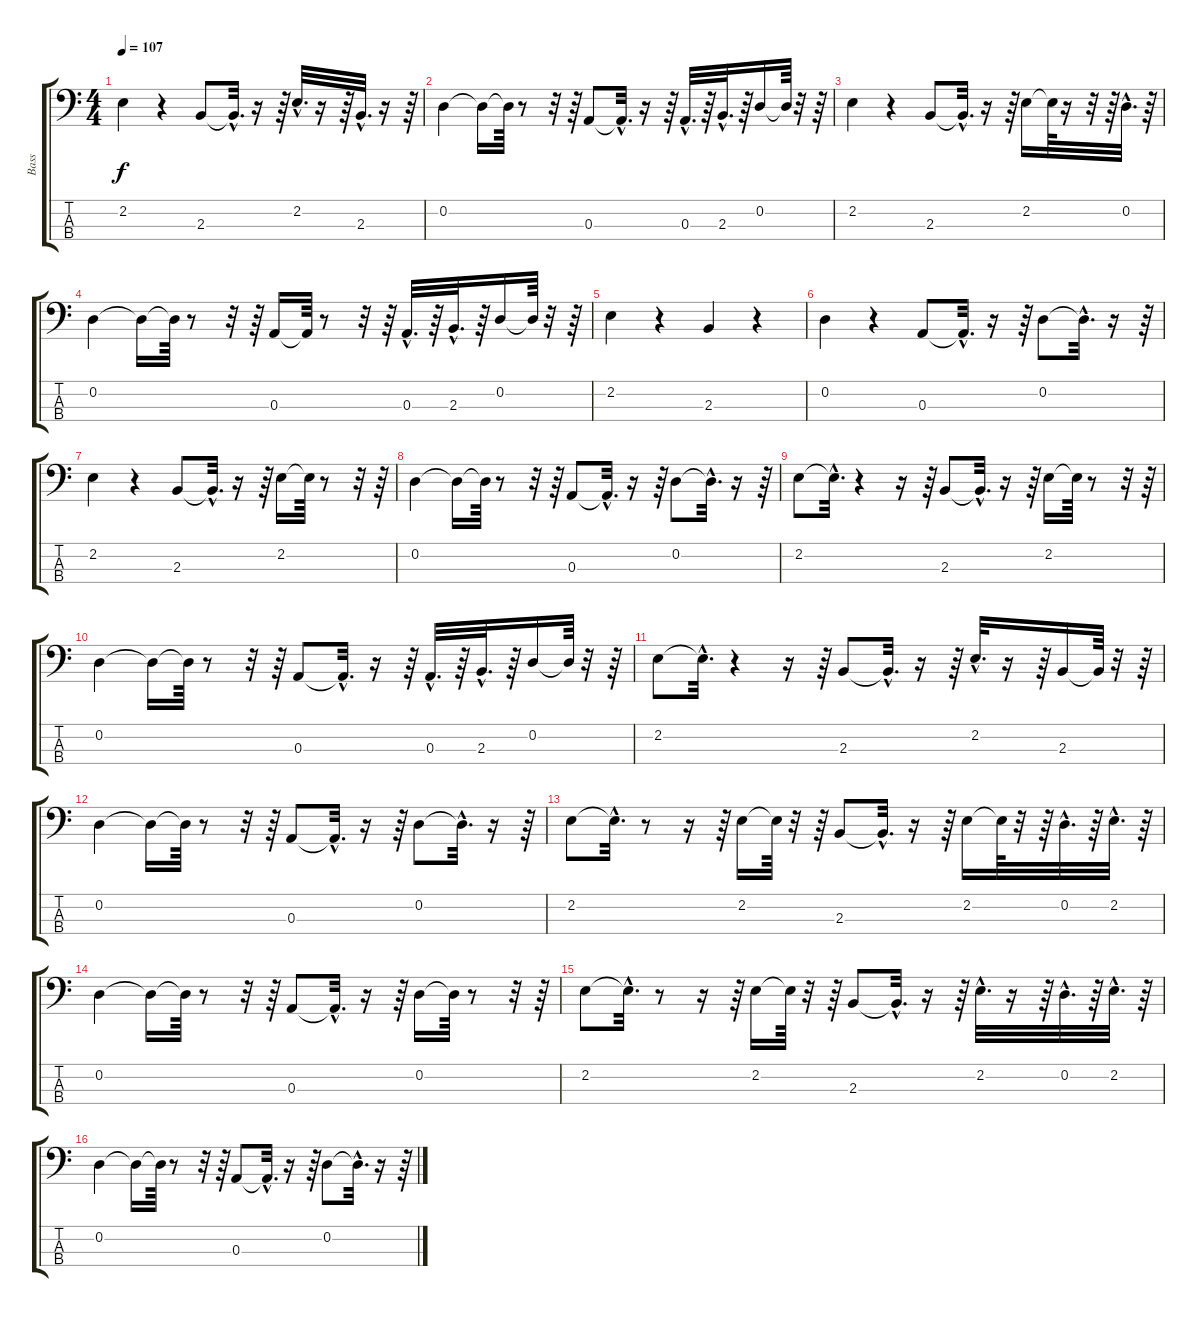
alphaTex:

\track ("Bass" "Bass") {instrument electricbassfinger}
\staff {score tabs}
\tuning (G2 D2 A1 E1) {hide}
\ts (4 4)
\tempo 107
\clef f4
\ks c
2.2.4{dy f} r.4 2.3.8 2.3{hac t}.32{d} r.16 r.64 2.2{hac}.32{d} r.16 r.64 2.3{hac}.32{d} r.16 r.64 |
0.2.4 0.2{t}.16 0.2{t}.64 r.8 r.32 r.64 0.3.8 0.3{hac t}.32{d} r.16 r.64 0.3{hac}.32{d} r.64 2.3{hac}.32{d} r.64 0.2.16 0.2{t}.64 r.32 r.64 |
2.2.4 r.4 2.3.8 2.3{hac t}.32{d} r.16 r.64 2.2.16 2.2{t}.64 r.16 r.32 r.64 0.2{hac}.32{d} r.64 |
0.2.4 0.2{t}.16 0.2{t}.64 r.8 r.32 r.64 0.3.16 0.3{t}.64 r.8 r.32 r.64 0.3{hac}.32{d} r.64 2.3{hac}.32{d} r.64 0.2.16 0.2{t}.64 r.32 r.64 |
2.2.4 r.4 2.3.4 r.4 |
0.2.4 r.4 0.3.8 0.3{hac t}.32{d} r.16 r.64 0.2.8 0.2{hac t}.32{d} r.16 r.64 |
2.2.4 r.4 2.3.8 2.3{hac t}.32{d} r.16 r.64 2.2.16 2.2{t}.64 r.8 r.32 r.64 |
0.2.4 0.2{t}.16 0.2{t}.64 r.8 r.32 r.64 0.3.8 0.3{hac t}.32{d} r.16 r.64 0.2.8 0.2{hac t}.32{d} r.16 r.64 |
2.2.8 2.2{hac t}.32{d} r.4 r.16 r.64 2.3.8 2.3{hac t}.32{d} r.16 r.64 2.2.16 2.2{t}.64 r.8 r.32 r.64 |
0.2.4 0.2{t}.16 0.2{t}.64 r.8 r.32 r.64 0.3.8 0.3{hac t}.32{d} r.16 r.64 0.3{hac}.32{d} r.64 2.3{hac}.32{d} r.64 0.2.16 0.2{t}.64 r.32 r.64 |
2.2.8 2.2{hac t}.32{d} r.4 r.16 r.64 2.3.8 2.3{hac t}.32{d} r.16 r.64 2.2{hac}.32{d} r.16 r.64 2.3.16 2.3{t}.64 r.32 r.64 |
0.2.4 0.2{t}.16 0.2{t}.64 r.8 r.32 r.64 0.3.8 0.3{hac t}.32{d} r.16 r.64 0.2.8 0.2{hac t}.32{d} r.16 r.64 |
2.2.8 2.2{hac t}.32{d} r.8 r.16 r.64 2.2.16 2.2{t}.64 r.32 r.64 2.3.8 2.3{hac t}.32{d} r.16 r.64 2.2.16 2.2{t}.64 r.32 r.64 0.2{hac}.32{d} r.64 2.2{hac}.32{d} r.64 |
0.2.4 0.2{t}.16 0.2{t}.64 r.8 r.32 r.64 0.3.8 0.3{hac t}.32{d} r.16 r.64 0.2.16 0.2{t}.64 r.8 r.32 r.64 |
2.2.8 2.2{hac t}.32{d} r.8 r.16 r.64 2.2.16 2.2{t}.64 r.32 r.64 2.3.8 2.3{hac t}.32{d} r.16 r.64 2.2{hac}.32{d} r.16 r.64 0.2{hac}.32{d} r.64 2.2{hac}.32{d} r.64 |
0.2.4 0.2{t}.16 0.2{t}.64 r.8 r.32 r.64 0.3.8 0.3{hac t}.32{d} r.16 r.64 0.2.8 0.2{hac t}.32{d} r.16 r.64
